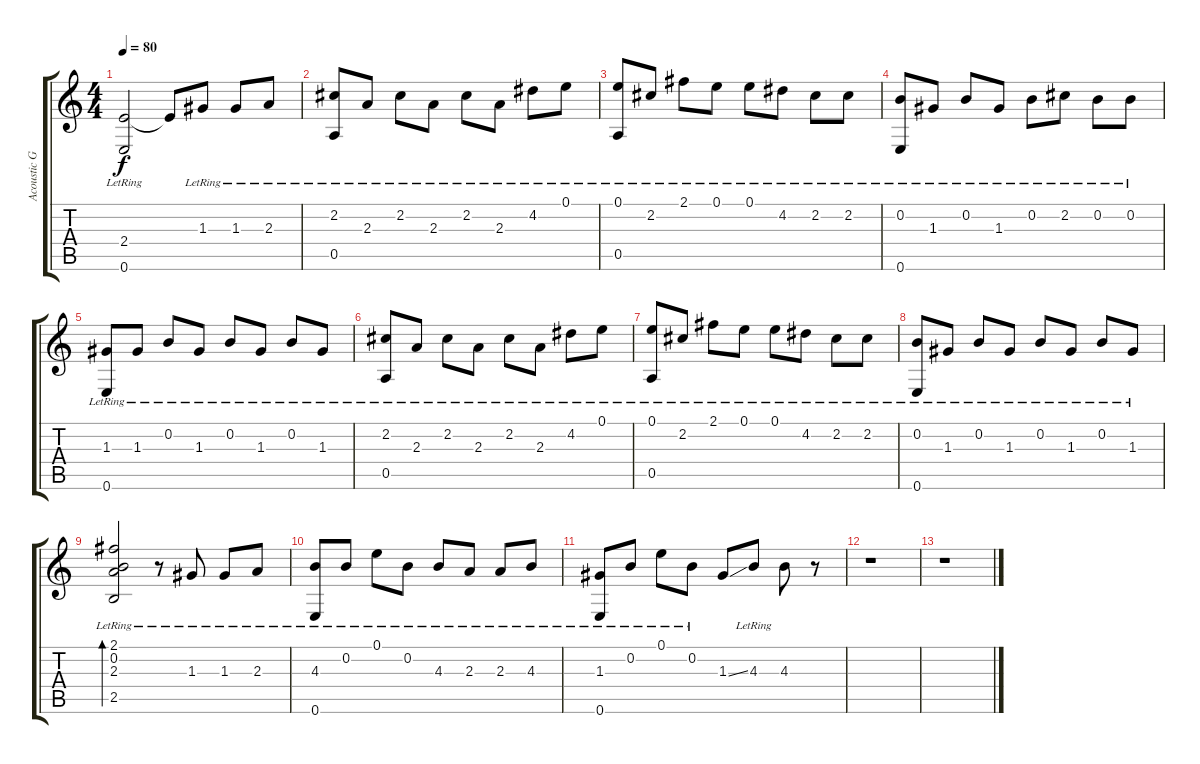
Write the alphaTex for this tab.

\track ("Acoustic Guitar" "Acoustic G") {instrument acousticguitarnylon}
\staff {score tabs}
\tuning (E4 B3 G3 D3 A2 E2) {hide}
\ts (4 4)
\tempo 80
\clef g2
\ks c
(2.4{lr} 0.6{lr}).2{dy f} 2.4{t}.8 1.3{lr}.8 1.3{lr}.8 2.3{lr}.8 |
(2.2{lr} 0.5{lr}).8 2.3{lr}.8 2.2{lr}.8 2.3{lr}.8 2.2{lr}.8 2.3{lr}.8 4.2{lr}.8 0.1{lr}.8 |
(0.1{lr} 0.5{lr}).8 2.2{lr}.8 2.1{lr}.8 0.1{lr}.8 0.1{lr}.8 4.2{lr}.8 2.2{lr}.8 2.2{lr}.8 |
(0.2{lr} 0.6{lr}).8 1.3{lr}.8 0.2{lr}.8 1.3{lr}.8 0.2{lr}.8 2.2{lr}.8 0.2{lr}.8 0.2{lr}.8 |
(1.3{lr} 0.6{lr}).8 1.3{lr}.8 0.2{lr}.8 1.3{lr}.8 0.2{lr}.8 1.3{lr}.8 0.2{lr}.8 1.3{lr}.8 |
(2.2{lr} 0.5{lr}).8 2.3{lr}.8 2.2{lr}.8 2.3{lr}.8 2.2{lr}.8 2.3{lr}.8 4.2{lr}.8 0.1{lr}.8 |
(0.1{lr} 0.5{lr}).8 2.2{lr}.8 2.1{lr}.8 0.1{lr}.8 0.1{lr}.8 4.2{lr}.8 2.2{lr}.8 2.2{lr}.8 |
(0.2{lr} 0.6{lr}).8 1.3{lr}.8 0.2{lr}.8 1.3{lr}.8 0.2{lr}.8 1.3{lr}.8 0.2{lr}.8 1.3{lr}.8 |
(2.1{lr} 0.2{lr} 2.3 2.5{lr}).2{bd 60} r.8 1.3{lr}.8 1.3{lr}.8 2.3{lr}.8 |
(4.3{lr} 0.6{lr}).8 0.2{lr}.8 0.1{lr}.8 0.2{lr}.8 4.3{lr}.8 2.3{lr}.8 2.3{lr}.8 4.3{lr}.8 |
(1.3{lr} 0.6{lr}).8 0.2{lr}.8 0.1{lr}.8 0.2{lr}.8 1.3{ss}.8 4.3{lr}.8 4.3.8 r.8 |
r.1 |
r.1
